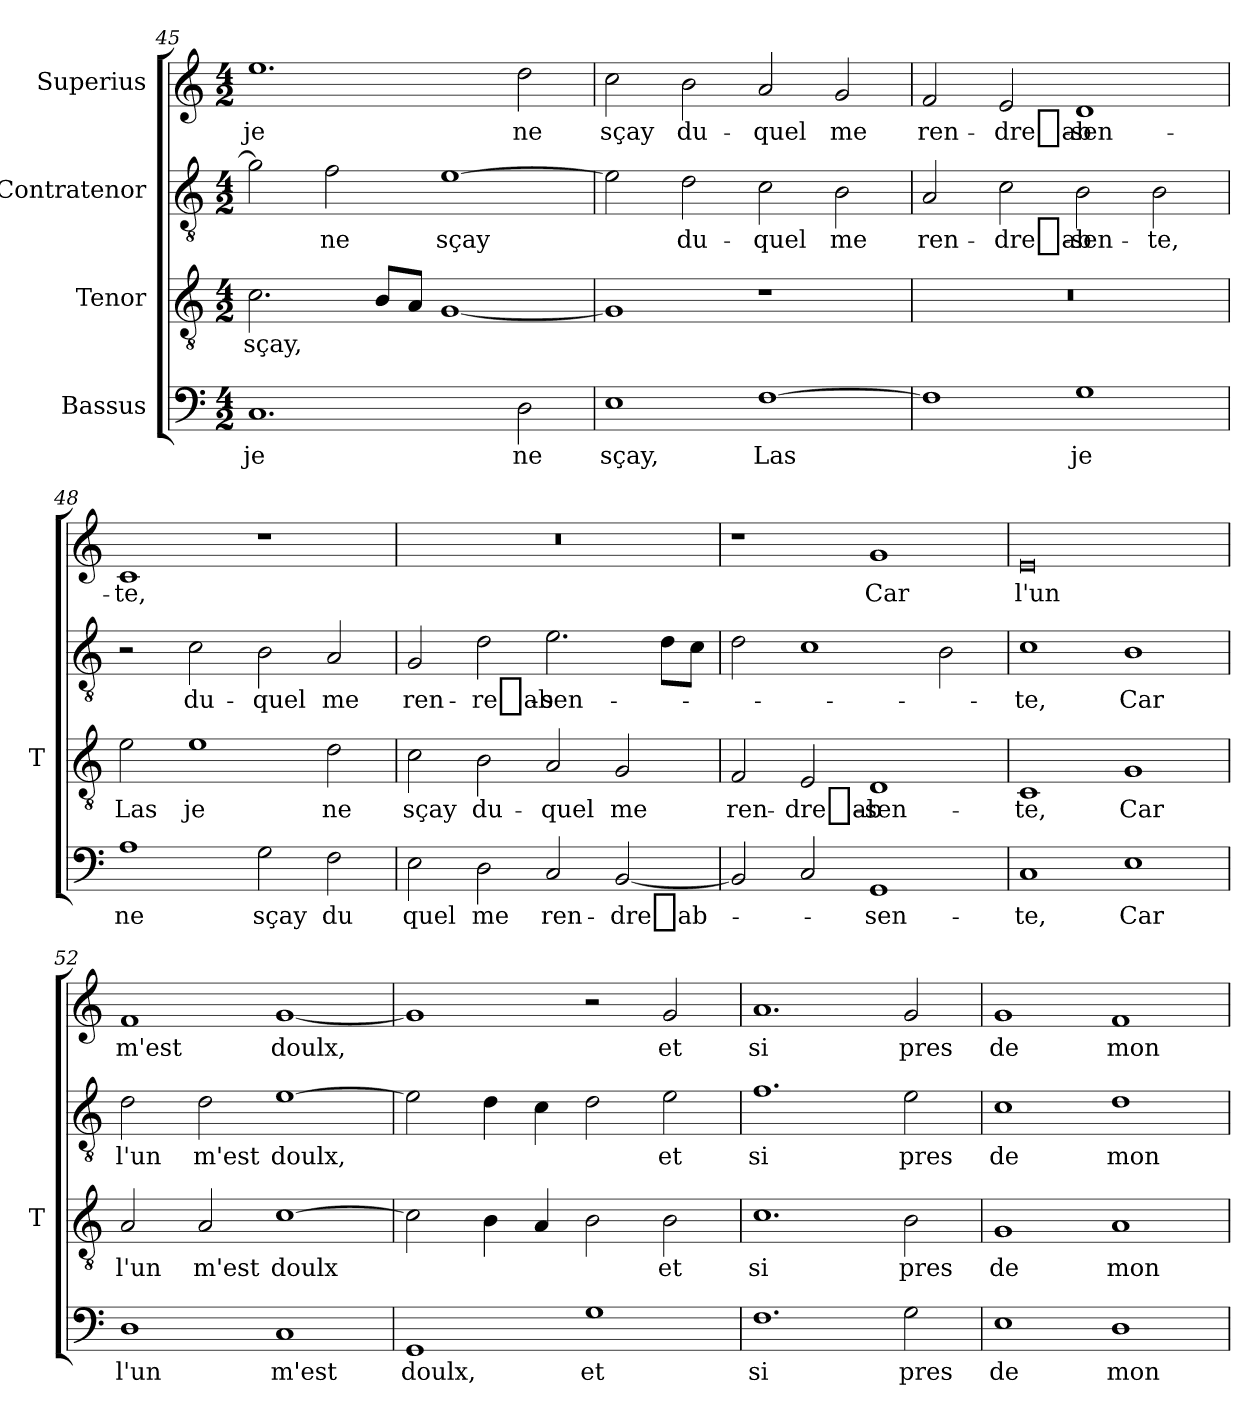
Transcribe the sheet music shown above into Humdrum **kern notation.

**kern	**text	**kern	**text	**kern	**text	**kern	**text
*part4	*part4	*part3	*part3	*part2	*part2	*part1	*part1
*staff4	*staff4	*staff3	*staff3	*staff2	*staff2	*staff1	*staff1
*I"Bassus	*	*I"Tenor	*	*I"Contratenor	*	*I"Superius	*
*	*	*I'T	*	*	*	*	*
*clefF4	*	*clefGv2	*	*clefGv2	*	*clefG2	*
*k[]	*	*k[]	*	*k[]	*	*k[]	*
*M4/2	*	*M4/2	*	*M4/2	*	*M4/2	*
=45	=45	=45	=45	=45	=45	=45	=45
1.C	-je	2.c	-sçay,	2g]	.	1.ee	-je
.	.	.	.	2f	-ne	.	.
.	.	8BL	.	.	.	.	.
.	.	8AJ	.	.	.	.	.
.	.	[1G	.	[1e	-sçay	.	.
2D	-ne	.	.	.	.	2dd	-ne
=46	=46	=46	=46	=46	=46	=46	=46
1E	-sçay,	1G]	.	2e]	.	2cc	-sçay
.	.	.	.	2d	du-	2b	du-
[1F	-Las	1r	.	2c	-quel	2a	-quel
.	.	.	.	2B	-me	2g	-me
=47	=47	=47	=47	=47	=47	=47	=47
1F]	.	0r	.	2A	ren-	2f	ren-
.	.	.	.	2c	dre_ab-	2e	dre_ab-
1G	-je	.	.	2B	sen-	1d	sen-
.	.	.	.	2B	-te,	.	.
=48	=48	=48	=48	=48	=48	=48	=48
1A	-ne	2e	-Las	2r	.	1c	-te,
.	.	1e	-je	2c	du-	.	.
2G	-sçay	.	.	2B	-quel	1r	.
2F	-du	2d	-ne	2A	-me	.	.
=49	=49	=49	=49	=49	=49	=49	=49
2E	-quel	2c	-sçay	2G	ren-	0r	.
2D	-me	2B	du-	2d	re_ab-	.	.
2C	ren-	2A	-quel	2.e	sen-	.	.
[2BB	dre_ab-	2G	-me	.	.	.	.
.	.	.	.	8dL	.	.	.
.	.	.	.	8cJ	.	.	.
=50	=50	=50	=50	=50	=50	=50	=50
2BB]	.	2F	ren-	2d	.	1r	.
2C	.	2E	dre_ab-	1c	.	.	.
1GG	sen-	1D	sen-	.	.	1g	-Car
.	.	.	.	2B	.	.	.
=51	=51	=51	=51	=51	=51	=51	=51
1C	-te,	1C	-te,	1c	-te,	0e	-l'un
1E	-Car	1G	-Car	1B	-Car	.	.
=52	=52	=52	=52	=52	=52	=52	=52
1D	-l'un	2A	-l'un	2d	-l'un	1f	-m'est
.	.	2A	-m'est	2d	-m'est	.	.
1C	-m'est	[1c	-doulx	[1e	-doulx,	[1g	-doulx,
=53	=53	=53	=53	=53	=53	=53	=53
1GG	-doulx,	2c]	.	2e]	.	1g]	.
.	.	4B	.	4d	.	.	.
.	.	4A	.	4c	.	.	.
1G	-et	2B	.	2d	.	2r	.
.	.	2B	-et	2e	-et	2g	-et
=54	=54	=54	=54	=54	=54	=54	=54
1.F	-si	1.c	-si	1.f	-si	1.a	-si
2G	-pres	2B	-pres	2e	-pres	2g	-pres
=55	=55	=55	=55	=55	=55	=55	=55
1E	-de	1G	-de	1c	-de	1g	-de
1D	-mon	1A	-mon	1d	-mon	1f	-mon
=	=	=	=	=	=	=	=
*-	*-	*-	*-	*-	*-	*-	*-
